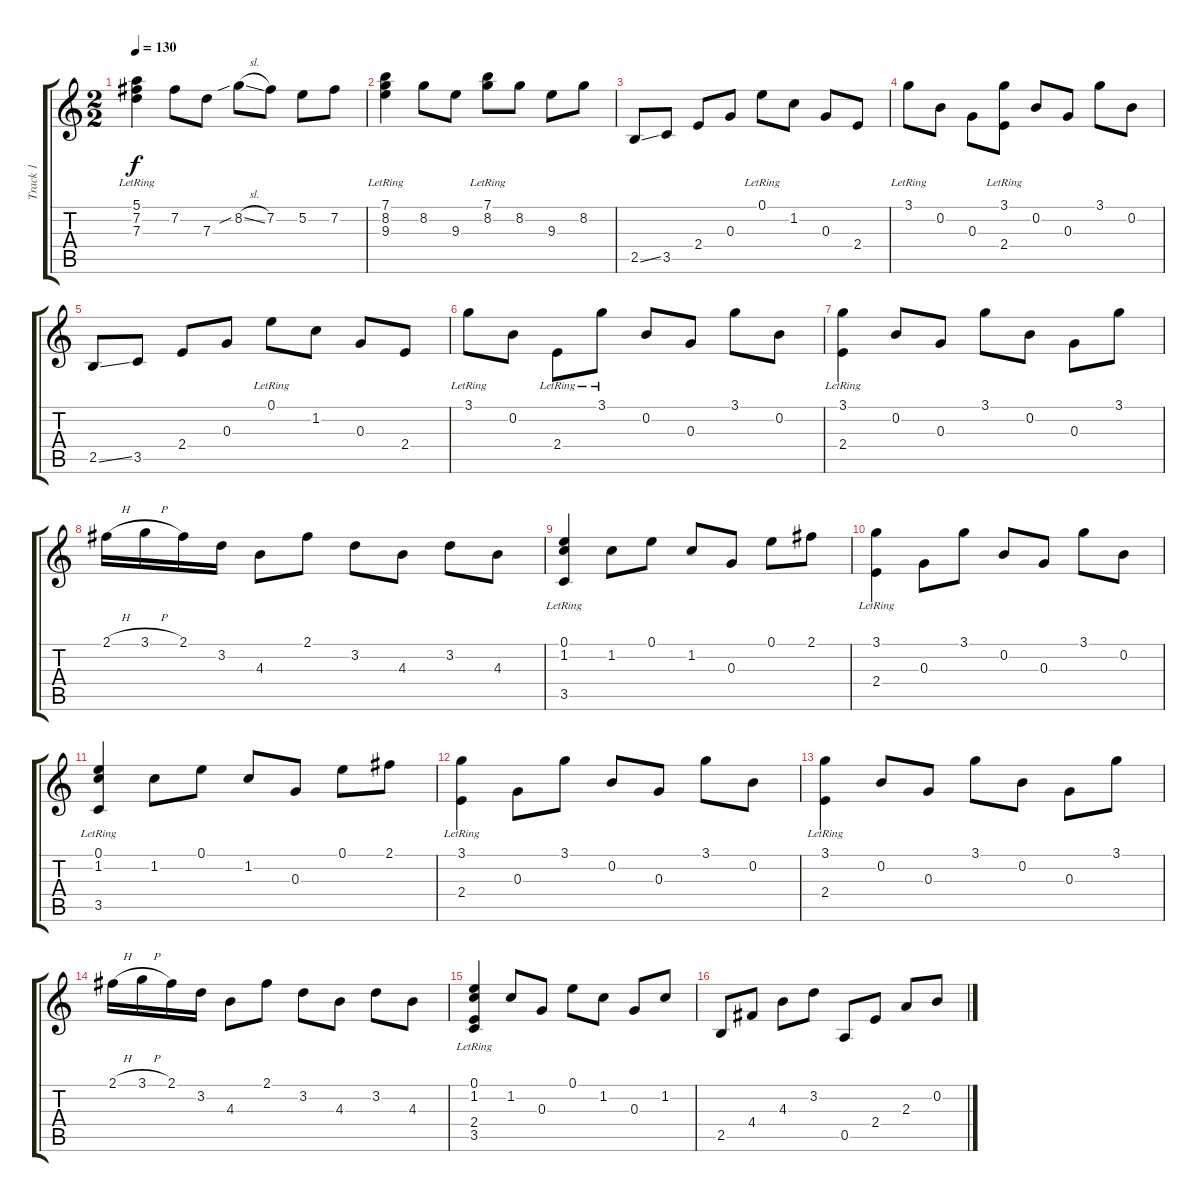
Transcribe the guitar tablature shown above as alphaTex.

\track ("Track 1" "Track 1") {instrument electricguitarclean}
\staff {score tabs}
\tuning (E4 B3 G3 D3 A2 E2) {hide}
\ts (2 2)
\tempo 130
\clef g2
\ks c
(5.1{lr} 7.2{lr} 7.3{lr}).4{dy f} 7.2.8 7.3.8 8.2{sib sl}.8 7.2.8 5.2.8 7.2.8 |
(7.1{lr} 8.2{lr} 9.3{lr}).4 8.2.8 9.3.8 (7.1{lr} 8.2{lr}).8 8.2.8 9.3.8 8.2.8 |
2.5{ss}.8 3.5.8 2.4.8 0.3.8 0.1{lr}.8 1.2.8 0.3.8 2.4.8 |
3.1{lr}.8 0.2.8 0.3.8 (3.1{lr} 2.4{lr}).8 0.2.8 0.3.8 3.1.8 0.2.8 |
2.5{ss}.8 3.5.8 2.4.8 0.3.8 0.1{lr}.8 1.2.8 0.3.8 2.4.8 |
3.1{lr}.8 0.2.8 2.4{lr}.8 3.1{lr}.8 0.2.8 0.3.8 3.1.8 0.2.8 |
(3.1{lr} 2.4{lr}).4 0.2.8 0.3.8 3.1.8 0.2.8 0.3.8 3.1.8 |
2.1{h}.16 3.1{h}.16 2.1.16 3.2.16 4.3.8 2.1.8 3.2.8 4.3.8 3.2.8 4.3.8 |
(0.1{lr} 1.2{lr} 3.5{lr}).4 1.2.8 0.1.8 1.2.8 0.3.8 0.1.8 2.1.8 |
(3.1{lr} 2.4{lr}).4 0.3.8 3.1.8 0.2.8 0.3.8 3.1.8 0.2.8 |
(0.1{lr} 1.2{lr} 3.5{lr}).4 1.2.8 0.1.8 1.2.8 0.3.8 0.1.8 2.1.8 |
(3.1{lr} 2.4{lr}).4 0.3.8 3.1.8 0.2.8 0.3.8 3.1.8 0.2.8 |
(3.1{lr} 2.4{lr}).4 0.2.8 0.3.8 3.1.8 0.2.8 0.3.8 3.1.8 |
2.1{h}.16 3.1{h}.16 2.1.16 3.2.16 4.3.8 2.1.8 3.2.8 4.3.8 3.2.8 4.3.8 |
(0.1{lr} 1.2{lr} 2.4{lr} 3.5{lr}).4 1.2.8 0.3.8 0.1.8 1.2.8 0.3.8 1.2.8 |
2.5.8 4.4.8 4.3.8 3.2.8 0.5.8 2.4.8 2.3.8 0.2.8
